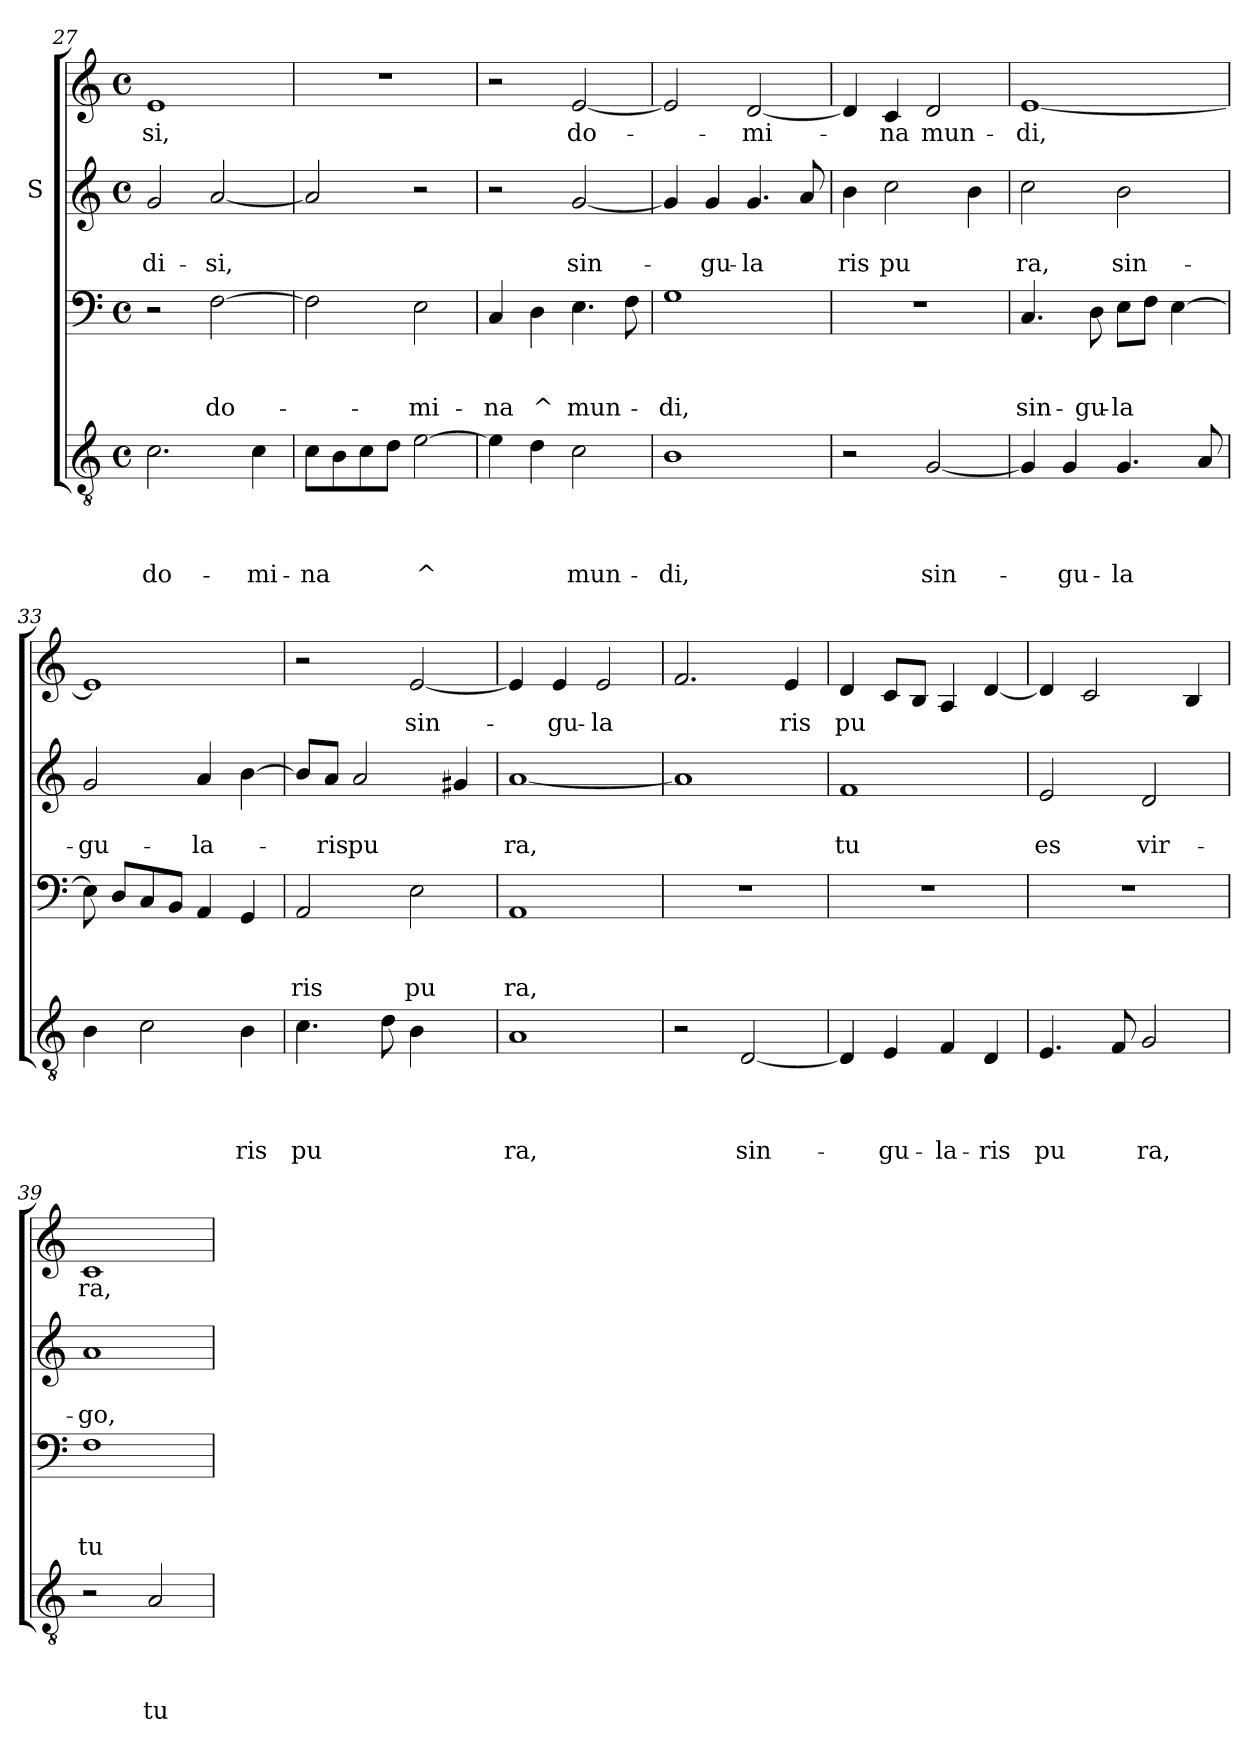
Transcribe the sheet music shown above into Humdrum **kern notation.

**kern	**text	**text	**text	**text	**kern	**text	**text	**text	**kern	**text	**text	**kern	**text
*part4	*part4	*part4	*part4	*part4	*part3	*part3	*part3	*part3	*part2	*part2	*part2	*part1	*part1
*staff4	*staff4	*staff4	*staff4	*staff4	*staff3	*staff3	*staff3	*staff3	*staff2	*staff2	*staff2	*staff1	*staff1
*	*	*	*	*	*	*	*	*	*I"S	*	*	*	*
*clefGv2	*	*	*	*	*clefF4	*	*	*	*clefG2	*	*	*clefG2	*
*k[]	*	*	*	*	*k[]	*	*	*	*k[]	*	*	*k[]	*
*C:	*	*	*	*	*C:	*	*	*	*C:	*	*	*C:	*
*M4/4	*	*	*	*	*M4/4	*	*	*	*M4/4	*	*	*M4/4	*
*met(c)	*	*	*	*	*met(c)	*	*	*	*met(c)	*	*	*met(c)	*
=27	=27	=27	=27	=27	=27	=27	=27	=27	=27	=27	=27	=27	=27
!	!	!	!	!LO:LY:b	!	!	!	!	!	!	!LO:LY:b	!	!LO:LY:b
2.c\	.	.	.	do-	2r	.	.	.	2g/	.	-di-	1e	-si,
!	!	!	!	!	!	!	!	!LO:LY:b	!	!	!LO:LY:b	!	!
.	.	.	.	.	[>2F\	.	.	do-	[<2a/	.	-si,	.	.
!	!	!	!	!LO:LY:b	!	!	!	!	!	!	!	!	!
4c\	.	.	.	-mi-	.	.	.	.	.	.	.	.	.
=28	=28	=28	=28	=28	=28	=28	=28	=28	=28	=28	=28	=28	=28
!	!	!	!	!LO:LY:b	!	!	!	!	!	!	!	!	!
8c\L	.	.	.	-na	2F\]	.	.	.	2a/]	.	.	1r	.
8B\	.	.	.	.	.	.	.	.	.	.	.	.	.
8c\	.	.	.	.	.	.	.	.	.	.	.	.	.
8d\J	.	.	.	.	.	.	.	.	.	.	.	.	.
!	!	!	!	!LO:LY:b	!	!	!	!LO:LY:b	!	!	!	!	!
[>2e\	.	.	.	^	2E\	.	.	-mi-	2r	.	.	.	.
=29	=29	=29	=29	=29	=29	=29	=29	=29	=29	=29	=29	=29	=29
!	!	!	!	!	!	!	!	!LO:LY:b	!	!	!	!	!
4e\]	.	.	.	.	4C/	.	.	-na	2r	.	.	2r	.
!	!	!	!	!	!	!	!	!LO:LY:b	!	!	!	!	!
4d\	.	.	.	.	4D\	.	.	^	.	.	.	.	.
!	!	!	!	!LO:LY:b	!	!	!	!LO:LY:b	!	!	!LO:LY:b	!	!LO:LY:b
2c\	.	.	.	mun-	4.E\	.	.	mun-	[<2g/	.	sin-	[<2e/	do-
.	.	.	.	.	8F\	.	.	.	.	.	.	.	.
!!LO:LB:g=z
=30	=30	=30	=30	=30	=30	=30	=30	=30	=30	=30	=30	=30	=30
!	!	!	!	!LO:LY:b	!	!	!	!LO:LY:b	!	!	!	!	!
1B	.	.	.	-di,	1G	.	.	-di,	4g/]	.	.	2e/]	.
!	!	!	!	!	!	!	!	!	!	!	!LO:LY:b	!	!
.	.	.	.	.	.	.	.	.	4g/	.	-gu-	.	.
!	!	!	!	!	!	!	!	!	!	!	!LO:LY:b	!	!LO:LY:b
.	.	.	.	.	.	.	.	.	4.g/	.	-la	[<2d/	-mi-
.	.	.	.	.	.	.	.	.	8a/	.	.	.	.
=31	=31	=31	=31	=31	=31	=31	=31	=31	=31	=31	=31	=31	=31
!	!	!	!	!	!	!	!	!	!	!	!LO:LY:b	!	!
2r	.	.	.	.	1r	.	.	.	4b\	.	ris	4d/]	.
!	!	!	!	!	!	!	!	!	!	!	!LO:LY:b	!	!LO:LY:b
.	.	.	.	.	.	.	.	.	2cc\	.	pu	4c/	-na
!	!	!	!	!LO:LY:b	!	!	!	!	!	!	!	!	!LO:LY:b
[<2G/	.	.	.	sin-	.	.	.	.	.	.	.	2d/	mun-
.	.	.	.	.	.	.	.	.	4b\	.	.	.	.
=32	=32	=32	=32	=32	=32	=32	=32	=32	=32	=32	=32	=32	=32
!	!	!	!	!	!	!	!	!LO:LY:b	!	!	!LO:LY:b	!	!LO:LY:b
4G/]	.	.	.	.	4.C/	.	.	sin-	2cc\	.	ra,	[<1e	-di,
!	!	!	!	!LO:LY:b	!	!	!	!	!	!	!	!	!
4G/	.	.	.	-gu-	.	.	.	.	.	.	.	.	.
!	!	!	!	!	!	!	!	!LO:LY:b	!	!	!	!	!
.	.	.	.	.	8D\	.	.	-gu-	.	.	.	.	.
!	!	!	!	!LO:LY:b	!	!	!	!LO:LY:b	!	!	!LO:LY:b	!	!
4.G/	.	.	.	-la	8E\L	.	.	-la	2b\	.	sin-	.	.
.	.	.	.	.	8F\J	.	.	.	.	.	.	.	.
.	.	.	.	.	[>4E\	.	.	.	.	.	.	.	.
8A/	.	.	.	.	.	.	.	.	.	.	.	.	.
=33	=33	=33	=33	=33	=33	=33	=33	=33	=33	=33	=33	=33	=33
!	!	!	!	!	!	!	!	!	!	!	!LO:LY:b	!	!
4B\	.	.	.	.	8E\]	.	.	.	2g/	.	-gu-	1e]	.
.	.	.	.	.	8D/L	.	.	.	.	.	.	.	.
2c\	.	.	.	.	8C/	.	.	.	.	.	.	.	.
.	.	.	.	.	8BB/J	.	.	.	.	.	.	.	.
!	!	!	!	!	!	!	!	!	!	!	!LO:LY:b	!	!
.	.	.	.	.	4AA/	.	.	.	4a/	.	-la-	.	.
!	!	!	!	!LO:LY:b	!	!	!	!	!	!	!	!	!
4B\	.	.	.	ris	4GG/	.	.	.	[>4b\	.	.	.	.
=34	=34	=34	=34	=34	=34	=34	=34	=34	=34	=34	=34	=34	=34
!	!	!	!	!LO:LY:b	!	!	!	!LO:LY:b	!	!	!	!	!
4.c\	.	.	.	pu	2AA/	.	.	ris	8b/L]	.	.	2r	.
!	!	!	!	!	!	!	!	!	!	!	!LO:LY:b	!	!
.	.	.	.	.	.	.	.	.	8a/J	.	-ris	.	.
!	!	!	!	!	!	!	!	!	!	!	!LO:LY:b	!	!
.	.	.	.	.	.	.	.	.	2a/	.	pu	.	.
8d\	.	.	.	.	.	.	.	.	.	.	.	.	.
!	!	!	!	!	!	!	!	!LO:LY:b	!	!	!	!	!LO:LY:b
4B\	.	.	.	.	2E\	.	.	pu	.	.	.	[<2e/	sin-
4ryy	.	.	.	.	.	.	.	.	4g#X/	.	.	.	.
!!LO:LB:g=z
=35	=35	=35	=35	=35	=35	=35	=35	=35	=35	=35	=35	=35	=35
!	!	!	!	!LO:LY:b	!	!	!	!LO:LY:b	!	!	!LO:LY:b	!	!
1A	.	.	.	ra,	1AA	.	.	ra,	[<1a	.	ra,	4e/]	.
!	!	!	!	!	!	!	!	!	!	!	!	!	!LO:LY:b
.	.	.	.	.	.	.	.	.	.	.	.	4e/	-gu-
!	!	!	!	!	!	!	!	!	!	!	!	!	!LO:LY:b
.	.	.	.	.	.	.	.	.	.	.	.	2e/	-la
=36	=36	=36	=36	=36	=36	=36	=36	=36	=36	=36	=36	=36	=36
2r	.	.	.	.	1r	.	.	.	1a]	.	.	2.f/	.
!	!	!	!	!LO:LY:b	!	!	!	!	!	!	!	!	!
[<2D/	.	.	.	sin-	.	.	.	.	.	.	.	.	.
!	!	!	!	!	!	!	!	!	!	!	!	!	!LO:LY:b
.	.	.	.	.	.	.	.	.	.	.	.	4e/	ris
=37	=37	=37	=37	=37	=37	=37	=37	=37	=37	=37	=37	=37	=37
!	!	!	!	!	!	!	!	!	!	!	!LO:LY:b	!	!LO:LY:b
4D/]	.	.	.	.	1r	.	.	.	1f	.	tu	4d/	pu
!	!	!	!	!LO:LY:b	!	!	!	!	!	!	!	!	!
4E/	.	.	.	-gu-	.	.	.	.	.	.	.	8c/L	.
.	.	.	.	.	.	.	.	.	.	.	.	8B/J	.
!	!	!	!	!LO:LY:b	!	!	!	!	!	!	!	!	!
4F/	.	.	.	-la-	.	.	.	.	.	.	.	4A/	.
!	!	!	!	!LO:LY:b	!	!	!	!	!	!	!	!	!
4D/	.	.	.	-ris	.	.	.	.	.	.	.	[<4d/	.
=38	=38	=38	=38	=38	=38	=38	=38	=38	=38	=38	=38	=38	=38
!	!	!	!	!LO:LY:b	!	!	!	!	!	!	!LO:LY:b	!	!
4.E/	.	.	.	pu	1r	.	.	.	2e/	.	es	4d/]	.
.	.	.	.	.	.	.	.	.	.	.	.	2c/	.
8F/	.	.	.	.	.	.	.	.	.	.	.	.	.
!	!	!	!	!LO:LY:b	!	!	!	!	!	!	!LO:LY:b	!	!
2G/	.	.	.	ra,	.	.	.	.	2d/	.	vir-	.	.
.	.	.	.	.	.	.	.	.	.	.	.	4B/	.
=39	=39	=39	=39	=39	=39	=39	=39	=39	=39	=39	=39	=39	=39
!	!	!	!	!	!	!	!	!LO:LY:b	!	!	!LO:LY:b	!	!LO:LY:b
2r	.	.	.	.	1F	.	.	tu	1a	.	-go,	1c	ra,
!	!	!	!	!LO:LY:b	!	!	!	!	!	!	!	!	!
2A/	.	.	.	tu	.	.	.	.	.	.	.	.	.
=	=	=	=	=	=	=	=	=	=	=	=	=	=
*-	*-	*-	*-	*-	*-	*-	*-	*-	*-	*-	*-	*-	*-
